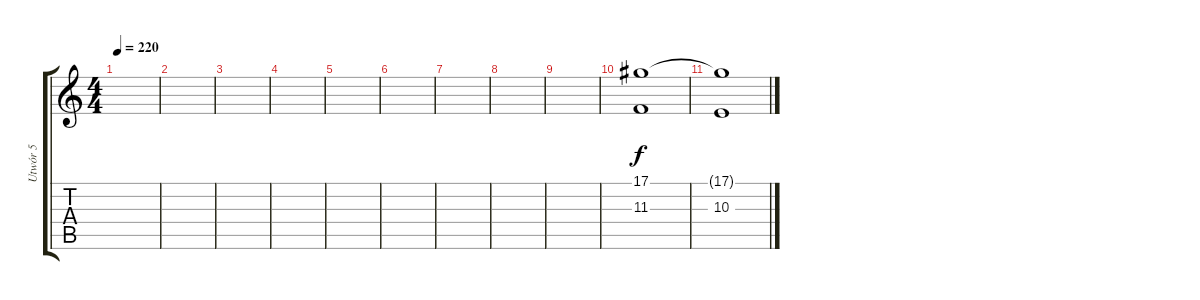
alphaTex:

\track ("Utwór 5" "Utwór 5") {instrument pad7halo}
\staff {score tabs}
\tuning (Eb4 Bb3 Gb3 Db3 Ab2 Db2) {hide}
\ts (4 4)
\tempo 220
\clef g2
\ks c
|
|
|
|
|
|
|
|
|
(17.1 11.3).1 |
(17.1{t} 10.3).1
